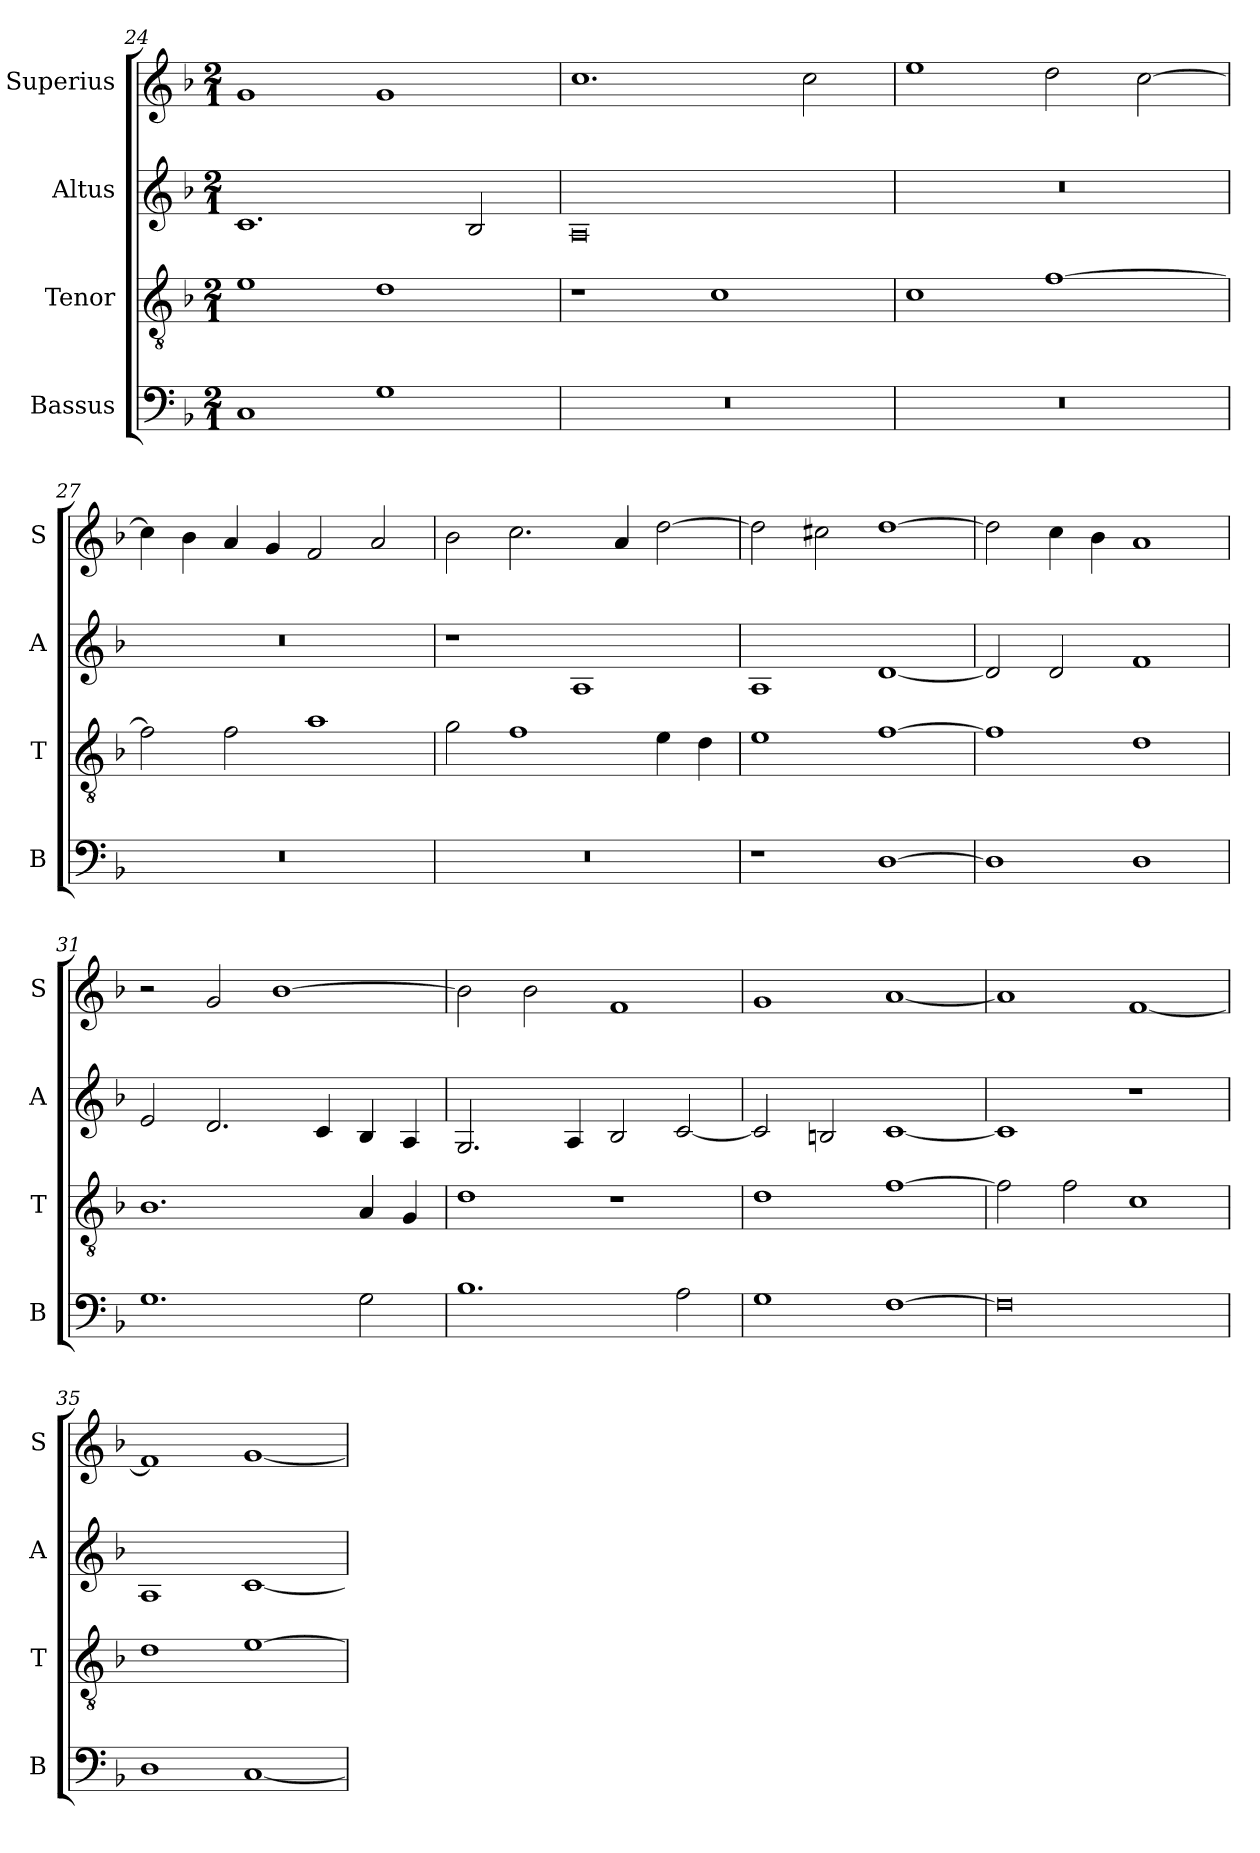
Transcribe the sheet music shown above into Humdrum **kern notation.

**kern	**kern	**kern	**kern
*part4	*part3	*part2	*part1
*staff4	*staff3	*staff2	*staff1
*I"Bassus	*I"Tenor	*I"Altus	*I"Superius
*I'B	*I'T	*I'A	*I'S
*clefF4	*clefGv2	*clefG2	*clefG2
*k[b-]	*k[b-]	*k[b-]	*k[b-]
*F:	*F:	*F:	*F:
*M2/1	*M2/1	*M2/1	*M2/1
=24	=24	=24	=24
1C	1e	1.c	1g
1G	1d	.	1g
.	.	2B-	.
=25	=25	=25	=25
0r	1r	0A	1.cc
.	1c	.	.
.	.	.	2cc
=26	=26	=26	=26
0r	1c	0r	1ee
.	[1f	.	2dd
.	.	.	[2cc
=27	=27	=27	=27
0r	2f]	0r	4cc]
.	.	.	4b-
.	2f	.	4a
.	.	.	4g
.	1a	.	2f
.	.	.	2a
=28	=28	=28	=28
0r	2g	1r	2b-
.	1f	.	2.cc
.	.	1A	.
.	.	.	4a
.	4e	.	[2dd
.	4d	.	.
=29	=29	=29	=29
1r	1e	1A	2dd]
.	.	.	2cc#X
[1D	[1f	[1d	[1dd
=30	=30	=30	=30
1D]	1f]	2d]	2dd]
.	.	2d	4cc
.	.	.	4b-
1D	1d	1f	1a
=31	=31	=31	=31
1.G	1.B-	2e	2r
.	.	2.d	2g
.	.	.	[1b-
.	.	4c	.
2G	4A	4B-	.
.	4G	4A	.
=32	=32	=32	=32
1.B-	1d	2.G	2b-]
.	.	.	2b-
.	.	4A	.
.	1r	2B-	1f
2A	.	[2c	.
=33	=33	=33	=33
1G	1d	2c]	1g
.	.	2Bn	.
[1F	[1f	[1c	[1a
=34	=34	=34	=34
0F]	2f]	1c]	1a]
.	2f	.	.
.	1c	1r	[1f
=35	=35	=35	=35
1D	1d	1A	1f]
[1C	[1e	[1c	[1g
=	=	=	=
*-	*-	*-	*-
